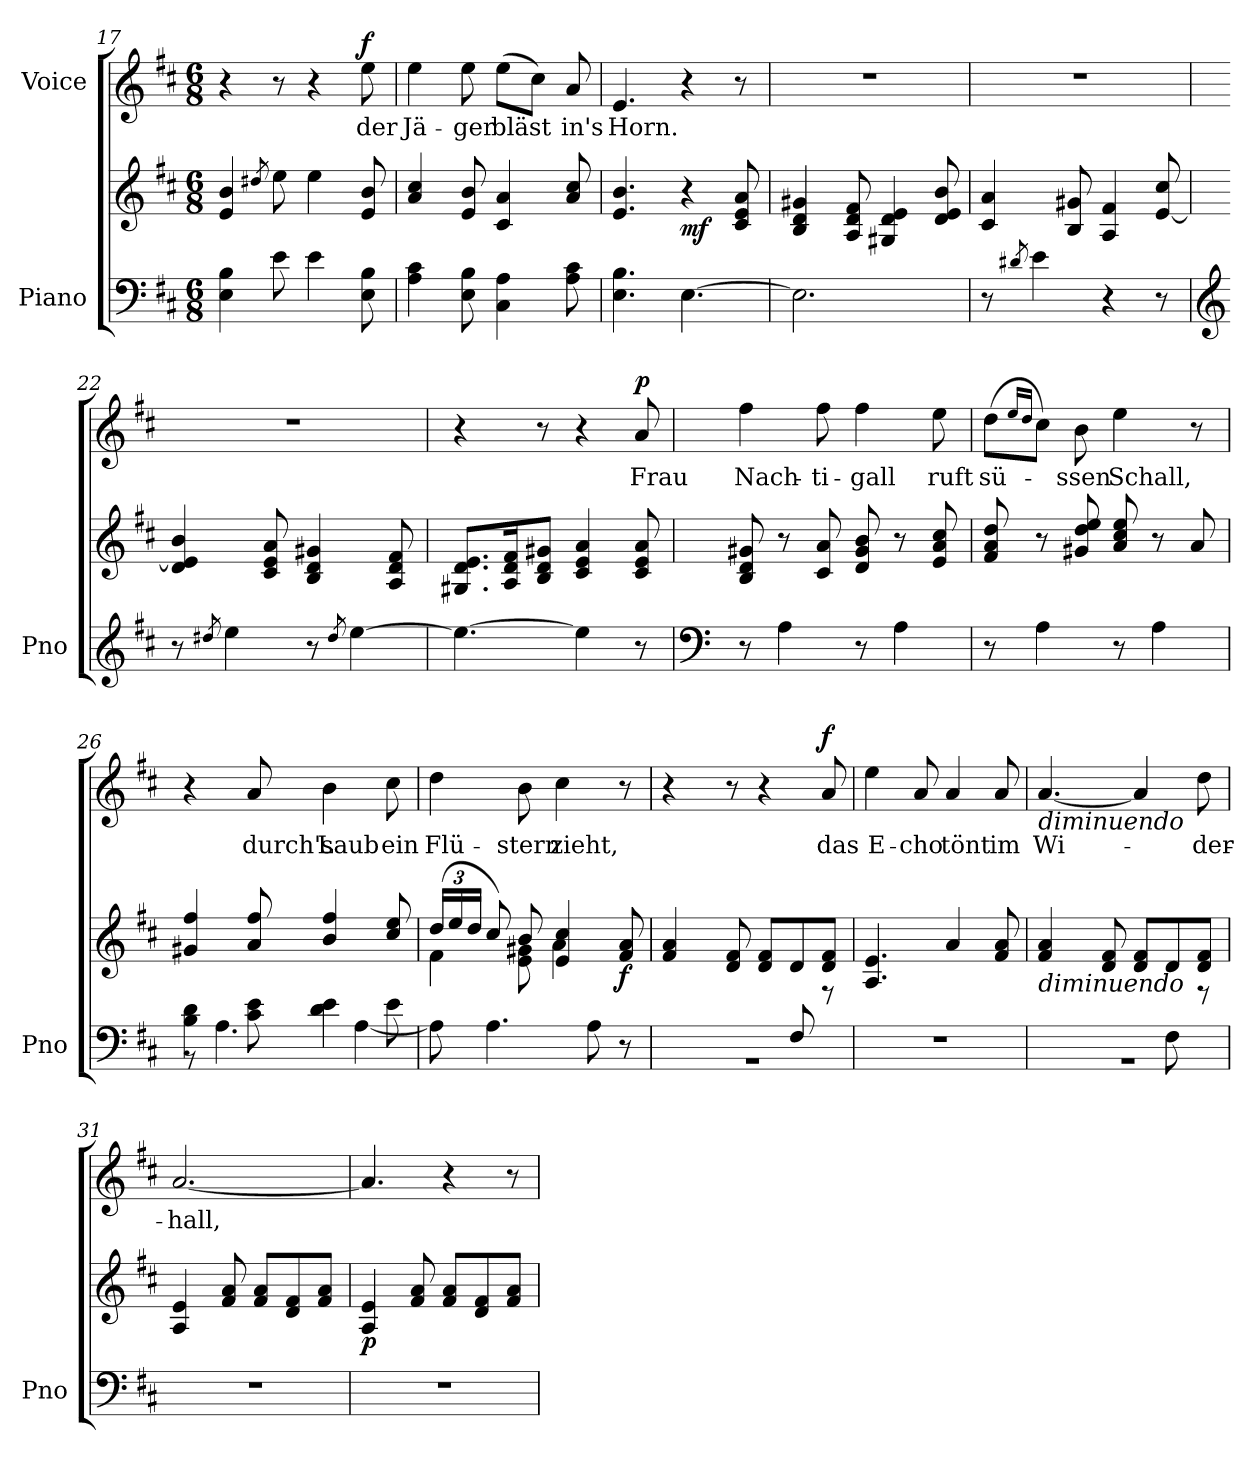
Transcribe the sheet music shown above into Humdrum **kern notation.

**kern	**kern	**dynam	**kern	**text	**dynam
*part2	*part2	*part2	*part1	*part1	*part1
*staff3	*staff2	*staff2/3	*staff1	*staff1	*staff1
*I"Piano	*	*	*I"Voice	*	*
*I'Pno	*	*	*	*	*
*clefF4	*clefG2	*	*clefG2	*	*
*k[f#c#]	*k[f#c#]	*	*k[f#c#]	*	*
*M6/8	*M6/8	*	*M6/8	*	*
=17	=17	=17	=17	=17	=17
4E\ 4B\	4e/ 4b/	.	4r	.	.
.	8qdd#X/	.	.	.	.
8e\	8ee\	.	8r	.	.
4e\	4ee\	.	4r	.	.
!	!	!	!	!	!LO:DY:b
8E\ 8B\	8e/ 8b/	.	8ee\	der	f
=18	=18	=18	=18	=18	=18
4A\ 4c#\	4a/ 4cc#/	.	4ee\	Jä-	.
8E\ 8B\	8e/ 8b/	.	8ee\	-ger	.
4C#\ 4A\	4c#/ 4a/	.	(8ee\L	bläst	.
.	.	.	8cc#\J)	.	.
8A\ 8c#\	8a/ 8cc#/	.	8a/	in's	.
=19	=19	=19	=19	=19	=19
4.E\ 4.B\	4.e/ 4.b/	.	4.e/	Horn.	.
!	!	!LO:DY:b	!	!	!
[4.E\	4r	mf	4r	.	.
.	8c#/ 8e/ 8a/	.	8r	.	.
=20	=20	=20	=20	=20	=20
2.E\]	4B/ 4d/ 4g#X/	.	2.r	.	.
.	8A/ 8d/ 8f#/	.	.	.	.
.	4G#X/ 4d/ 4e/	.	.	.	.
.	8d/ 8e/ 8b/	.	.	.	.
=21	=21	=21	=21	=21	=21
8r	4c#/ 4a/	.	2.r	.	.
8qd#X/	.	.	.	.	.
4e\	.	.	.	.	.
.	8B/ 8g#X/	.	.	.	.
4r	4A/ 4f#/	.	.	.	.
8r	[8e/ 8cc#/	.	.	.	.
=22	=22	=22	=22	=22	=22
*clefG2	*	*	*	*	*
8r	4d/ 4e/] 4b/	.	2.r	.	.
8qdd#X/	.	.	.	.	.
4ee\	.	.	.	.	.
.	8c#/ 8e/ 8a/	.	.	.	.
8r	4B/ 4d/ 4g#X/	.	.	.	.
8qdd#/	.	.	.	.	.
[4ee\	.	.	.	.	.
.	8A/ 8d/ 8f#/	.	.	.	.
=23	=23	=23	=23	=23	=23
4.ee\_	8.G#X/ 8.d/ 8.e/L	.	4r	.	.
.	16A/ 16d/ 16f#/K	.	.	.	.
.	8B/ 8d/ 8g#X/J	.	8r	.	.
4ee\]	4c#/ 4e/ 4a/	.	4r	.	.
!	!	!	!	!	!LO:DY:b
8r	8c#/ 8e/ 8a/	.	8a/	Frau	p
=24	=24	=24	=24	=24	=24
*clefF4	*	*	*	*	*
8r	8B/ 8d/ 8g#X/	.	4ff#\	Nach-	.
4A\	8r	.	.	.	.
.	8c#/ 8a/	.	8ff#\	-ti-	.
8r	8d/ 8g#/ 8b/	.	4ff#\	-gall	.
4A\	8r	.	.	.	.
.	8e/ 8a/ 8cc#/	.	8ee\	ruft	.
=25	=25	=25	=25	=25	=25
8r	8f#/ 8a/ 8dd/	.	(8dd\L	sü-	.
.	.	.	16qee/LL	.	.
.	.	.	16qdd/JJ	.	.
4A\	8r	.	8cc#\J)	.	.
.	8g#X/ 8dd/ 8ee/	.	8b\	-ssen	.
8r	8a/ 8cc#/ 8ee/	.	4ee\	Schall,	.
4A\	8r	.	.	.	.
.	8a/	.	8r	.	.
=26	=26	=26	=26	=26	=26
*^	*	*	*	*	*
4B\ 4d\	8r	4g#X/ 4ff#/	.	4r	.	.
.	4.A\	.	.	.	.	.
8c#\ 8e\	.	8a/ 8ff#/	.	8a/	durch's	.
4d\ 4e\	.	4b/ 4ff#/	.	4b\	Laub	.
.	[4A\	.	.	.	.	.
8e\	.	8cc#/ 8ee/	.	8cc#\	ein	.
*v	*v	*	*	*	*	*
=27	=27	=27	=27	=27	=27
*	*Xbrackettup	*	*	*	*
*	*^	*	*	*	*
8A\]	(24dd/LL	4f#\	.	4dd\	Flü-	.
.	24ee/	.	.	.	.	.
.	24dd/JJ	.	.	.	.	.
4.A\	8cc#/)	.	.	.	.	.
.	8b/	8e\ 8g#X\	.	8b\	-stern	.
.	4e/ 4cc#/	4a\	.	4cc#\	zieht,	.
8A\	.	.	.	.	.	.
!	!	!	!LO:DY:b	!	!	!
8r	8f#/ 8a/	8ryy	f	8r	.	.
=28	=28	=28	=28	=28	=28	=28
*^	*	*	*	*	*	*
2ryy	2.r	4f#/ 4a/	8ryy	.	4r	.	.
*	*	*v	*v	*	*	*	*
.	.	8d/ 8f#/	.	8r	.	.
.	.	8d/ 8f#/L	.	4r	.	.
8F#/	.	8d/	.	.	.	.
*	*	*^	*	*	*	*
!	!	!	!	!	!	!	!LO:DY:b
8ryy	.	8d/ 8f#/J	8r	.	8a/	das	f
*v	*v	*	*	*	*	*	*
*	*v	*v	*	*	*	*
=29	=29	=29	=29	=29	=29
2.r	4.A/ 4.e/	.	4ee\	E-	.
.	.	.	8a/	-cho	.
.	4a/	.	4a/	tönt	.
.	8f#/ 8a/	.	8a/	im	.
=30	=30	=30	=30	=30	=30
*^	*^	*	*	*	*
!	!	!	!	!	!LO:TX:b:i:t=diminuendo	!	!
!	!	!LO:TX:b:i:t=diminuendo	!	!	!	!	!
2ryy	2.r	4f#/ 4a/	8ryy	.	[4.a/	Wi-	.
*	*	*v	*v	*	*	*	*
.	.	8d/ 8f#/	.	.	.	.
.	.	8d/ 8f#/L	.	4a/]	.	.
8F#\	.	8d/	.	.	.	.
*	*	*^	*	*	*	*
8ryy	.	8d/ 8f#/J	8r	.	8dd\	-der-	.
*v	*v	*	*	*	*	*	*
*	*v	*v	*	*	*	*
=31	=31	=31	=31	=31	=31
2.r	4A/ 4e/	.	[2.a/	-hall,	.
.	8f#/ 8a/	.	.	.	.
.	8f#/ 8a/L	.	.	.	.
.	8d/ 8f#/	.	.	.	.
.	8f#/ 8a/J	.	.	.	.
=32	=32	=32	=32	=32	=32
!	!	!LO:DY:b	!	!	!
2.r	4A/ 4e/	p	4.a/]	.	.
.	8f#/ 8a/	.	.	.	.
.	8f#/ 8a/L	.	4r	.	.
.	8d/ 8f#/	.	.	.	.
.	8f#/ 8a/J	.	8r	.	.
=	=	=	=	=	=
*-	*-	*-	*-	*-	*-
